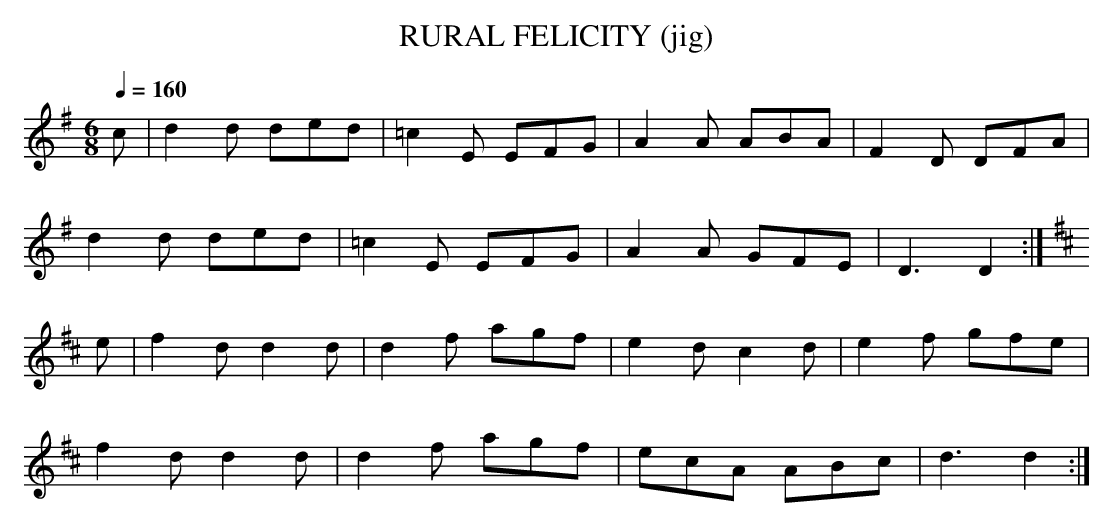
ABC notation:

X:1
T:RURAL FELICITY (jig)
Q:1/4=160
L:1/8
M:6/8
K:Dmix
c|d2d ded|=c2E EFG|A2A ABA|F2D DFA|
d2d ded|=c2E EFG|A2A GFE|D3 D2:|
K:D
e|f2d d2d|d2f agf|e2d c2d|e2f gfe|
f2d d2d|d2f agf|ecA ABc|d3 d2:|
